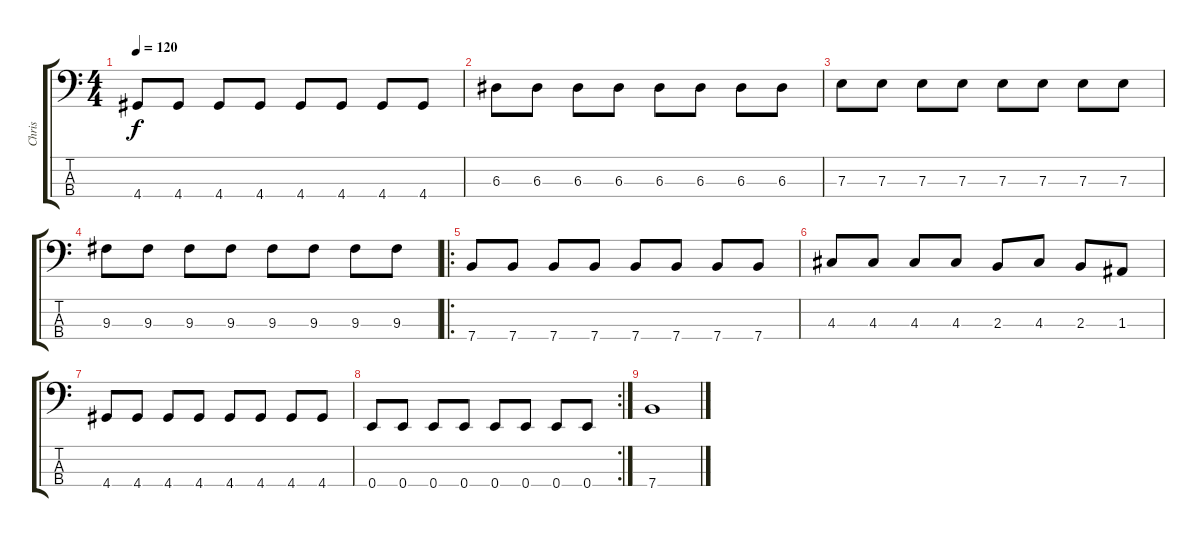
\track ("Chris" "Chris") {instrument acousticbass}
\staff {score tabs}
\tuning (G2 D2 A1 E1) {hide}
\ts (4 4)
\tempo 120
\clef f4
\ks c
4.4.8{dy f} 4.4.8 4.4.8 4.4.8 4.4.8 4.4.8 4.4.8 4.4.8 |
6.3.8 6.3.8 6.3.8 6.3.8 6.3.8 6.3.8 6.3.8 6.3.8 |
7.3.8 7.3.8 7.3.8 7.3.8 7.3.8 7.3.8 7.3.8 7.3.8 |
9.3.8 9.3.8 9.3.8 9.3.8 9.3.8 9.3.8 9.3.8 9.3.8 |
\ro
7.4.8 7.4.8 7.4.8 7.4.8 7.4.8 7.4.8 7.4.8 7.4.8 |
4.3.8 4.3.8 4.3.8 4.3.8 2.3.8 4.3.8 2.3.8 1.3.8 |
4.4.8 4.4.8 4.4.8 4.4.8 4.4.8 4.4.8 4.4.8 4.4.8 |
\rc 2
0.4.8 0.4.8 0.4.8 0.4.8 0.4.8 0.4.8 0.4.8 0.4.8 |
7.4.1
